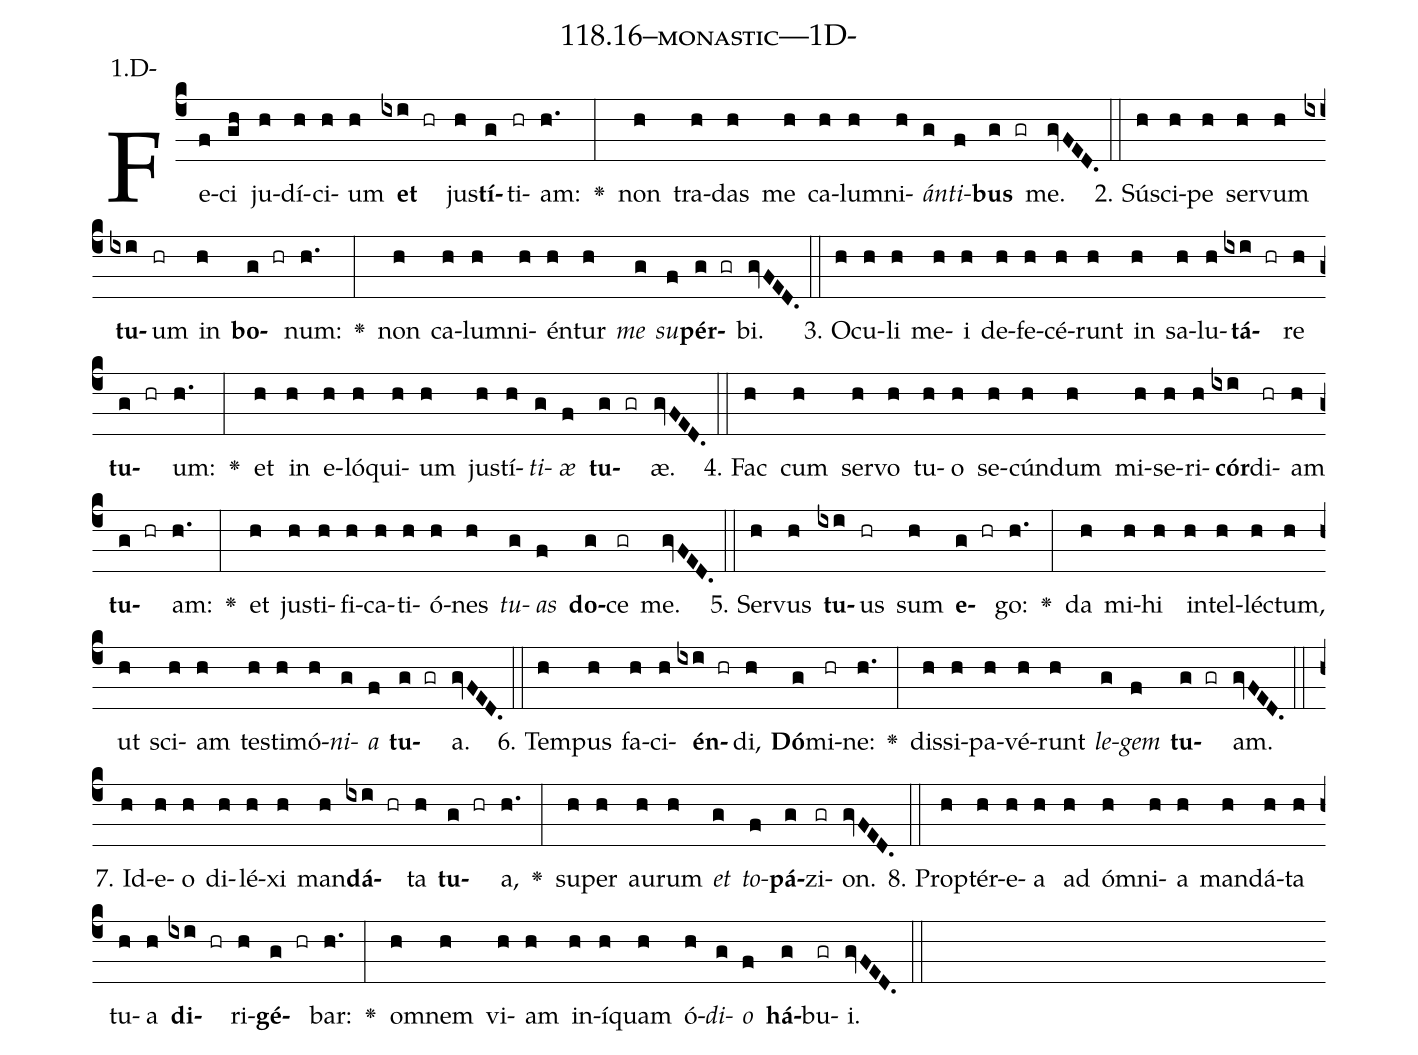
name: 118.16--monastic---1D-;
annotation: 1.D-;
%%
(c4)Fe(f)ci(gh) ju(h)dí(h)ci(h)um(h) <b>et</b>(ixi hr) jus(h)<b>tí</b>(g)ti(hr)am:(h.) <v>\greheightstar</v>(:) non(h) tra(h)das(h) me(h) ca(h)lum(h)ni(h)<i>án</i>(g)<i>ti</i>(f)<b>bus</b>(g gr) me.(gvFED.) (::)
2. Sú(h)sci(h)pe(h) ser(h)vum(h) <b>tu</b>(ixi)um(hr) in(h) <b>bo</b>(g hr)num:(h.) <v>\greheightstar</v>(:) non(h) ca(h)lum(h)ni(h)én(h)tur(h) <i>me</i>(g) <i>su</i>(f)<b>pér</b>(g gr)bi.(gvFED.) (::)
3. O(h)cu(h)li(h) me(h)i(h) de(h)fe(h)cé(h)runt(h) in(h) sa(h)lu(h)<b>tá</b>(ixi hr)re(h) <b>tu</b>(g hr)um:(h.) <v>\greheightstar</v>(:) et(h) in(h) e(h)ló(h)qui(h)um(h) jus(h)tí(h)<i>ti</i>(g)<i>æ</i>(f) <b>tu</b>(g gr)æ.(gvFED.) (::)
4. Fac(h) cum(h) ser(h)vo(h) tu(h)o(h) se(h)cún(h)dum(h) mi(h)se(h)ri(h)<b>cór</b>(ixi)di(hr)am(h) <b>tu</b>(g hr)am:(h.) <v>\greheightstar</v>(:) et(h) jus(h)ti(h)fi(h)ca(h)ti(h)ó(h)nes(h) <i>tu</i>(g)<i>as</i>(f) <b>do</b>(g)ce(gr) me.(gvFED.) (::)
5. Ser(h)vus(h) <b>tu</b>(ixi)us(hr) sum(h) <b>e</b>(g hr)go:(h.) <v>\greheightstar</v>(:) da(h) mi(h)hi(h) in(h)tel(h)léc(h)tum,(h) ut(h) sci(h)am(h) tes(h)ti(h)mó(h)<i>ni</i>(g)<i>a</i>(f) <b>tu</b>(g gr)a.(gvFED.) (::)
6. Tem(h)pus(h) fa(h)ci(h)<b>én</b>(ixi hr)di,(h) <b>Dó</b>(g)mi(hr)ne:(h.) <v>\greheightstar</v>(:) dis(h)si(h)pa(h)vé(h)runt(h) <i>le</i>(g)<i>gem</i>(f) <b>tu</b>(g gr)am.(gvFED.) (::)
7. Id(h)e(h)o(h) di(h)lé(h)xi(h) man(h)<b>dá</b>(ixi hr)ta(h) <b>tu</b>(g hr)a,(h.) <v>\greheightstar</v>(:) su(h)per(h) au(h)rum(h) <i>et</i>(g) <i>to</i>(f)<b>pá</b>(g)zi(gr)on.(gvFED.) (::)
8. Prop(h)tér(h)e(h)a(h) ad(h) óm(h)ni(h)a(h) man(h)dá(h)ta(h) tu(h)a(h) <b>di</b>(ixi hr)ri(h)<b>gé</b>(g hr)bar:(h.) <v>\greheightstar</v>(:) om(h)nem(h) vi(h)am(h) in(h)í(h)quam(h) ó(h)<i>di</i>(g)<i>o</i>(f) <b>há</b>(g)bu(gr)i.(gvFED.) (::)
